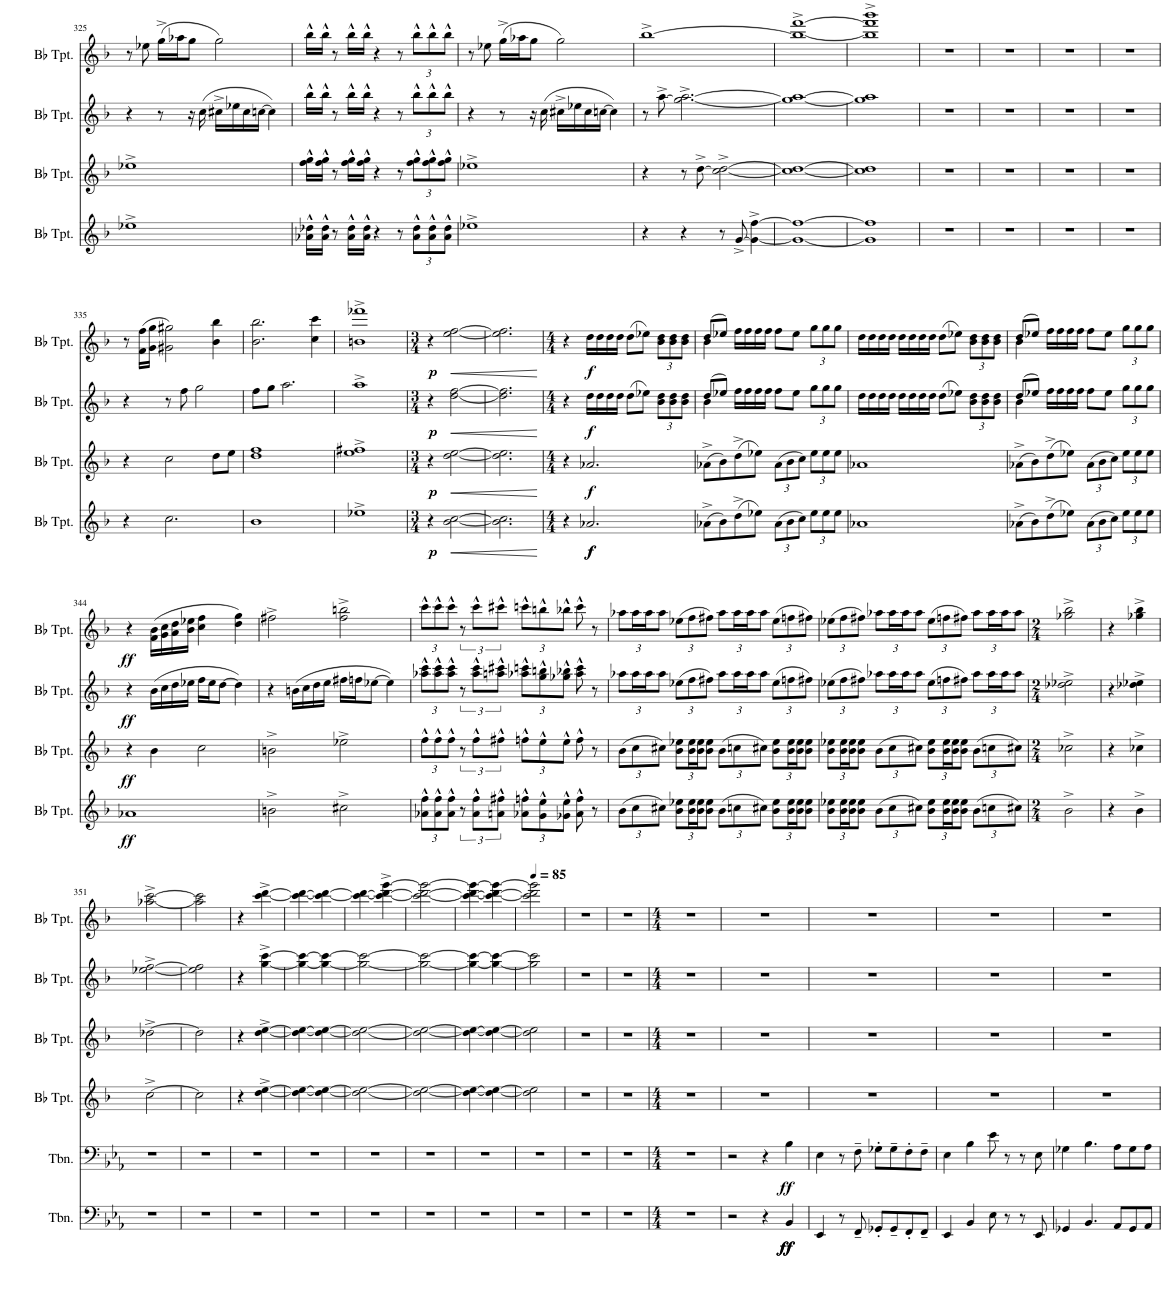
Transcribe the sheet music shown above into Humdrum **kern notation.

**kern	**dynam	**kern	**dynam	**kern	**dynam	**kern	**dynam	**kern	**dynam	**kern	**dynam
*part6	*part6	*part5	*part5	*part4	*part4	*part3	*part3	*part2	*part2	*part1	*part1
*staff6	*staff6	*staff5	*staff5	*staff4	*staff4	*staff3	*staff3	*staff2	*staff2	*staff1	*staff1
*I"Trombone 2	*	*I"Trombone 1	*	*I"Bb Trumpet	*	*I"Bb Trumpet 3	*	*I"Bb Trumpet 2	*	*I"Bb Trumpet 1	*
*I'Tbn.	*	*I'Tbn.	*	*I'Bb Tpt.	*	*I'Bb Tpt.	*	*I'Bb Tpt.	*	*I'Bb Tpt.	*
!!LO:PB:g=z
*clefF4	*	*clefF4	*	*clefG2	*	*clefG2	*	*clefG2	*	*clefG2	*
*	*	*	*	*Trd1c2	*	*Trd1c2	*	*Trd1c2	*	*Trd1c2	*
*k[b-e-a-]	*	*k[b-e-a-]	*	*k[b-]	*	*k[b-]	*	*k[b-]	*	*k[b-]	*
*M4/4	*	*M4/4	*	*M4/4	*	*M4/4	*	*M4/4	*	*M4/4	*
=325	=325	=325	=325	=325	=325	=325	=325	=325	=325	=325	=325
1r	.	1r	.	1ee-X^	.	1ee-X^	.	4r	.	8r	.
.	.	.	.	.	.	.	.	.	.	8ee-X\	.
.	.	.	.	.	.	.	.	8r	.	(16gg^\LL	.
.	.	.	.	.	.	.	.	.	.	16aa-X\J	.
.	.	.	.	.	.	.	.	16r	.	8gg\J	.
.	.	.	.	.	.	.	.	(16cc\	.	.	.
.	.	.	.	.	.	.	.	16cc#X^\LL	.	2gg\)	.
.	.	.	.	.	.	.	.	16ee-X\	.	.	.
.	.	.	.	.	.	.	.	16cc#\	.	.	.
.	.	.	.	.	.	.	.	[16ccn\JJ	.	.	.
.	.	.	.	.	.	.	.	4cc\])	.	.	.
=326	=326	=326	=326	=326	=326	=326	=326	=326	=326	=326	=326
1r	.	1r	.	16a-X\^^ 16dd-X\^^LL	.	16ff\^^ 16gg\^^LL	.	16bb-^^\LL	.	16bb-^^\LL	.
.	.	.	.	16a-\^^ 16dd-\^^JJ	.	16ff\^^ 16gg\^^JJ	.	16bb-^^\JJ	.	16bb-^^\JJ	.
.	.	.	.	8r	.	8r	.	8r	.	8r	.
.	.	.	.	16a-\^^ 16dd-\^^LL	.	16ff\^^ 16gg\^^LL	.	16bb-^^\LL	.	16bb-^^\LL	.
.	.	.	.	16a-\^^ 16dd-\^^JJ	.	16ff\^^ 16gg\^^JJ	.	16bb-^^\JJ	.	16bb-^^\JJ	.
.	.	.	.	4r	.	4r	.	4r	.	4r	.
.	.	.	.	8r	.	8r	.	8r	.	8r	.
*	*	*	*	*Xbrackettup	*	*Xbrackettup	*	*Xbrackettup	*	*Xbrackettup	*
.	.	.	.	12a-\^^ 12dd-\^^L	.	12ff\^^ 12gg\^^L	.	12bb-^^\L	.	12bb-^^\L	.
.	.	.	.	12a-\^^ 12dd-\^^	.	12ff\^^ 12gg\^^	.	12bb-^^\	.	12bb-^^\	.
.	.	.	.	12a-\^^ 12dd-\^^J	.	12ff\^^ 12gg\^^J	.	12bb-^^\J	.	12bb-^^\J	.
=327	=327	=327	=327	=327	=327	=327	=327	=327	=327	=327	=327
1r	.	1r	.	1ee-X^	.	1ee-X^	.	4r	.	8r	.
.	.	.	.	.	.	.	.	.	.	8ee-X\	.
.	.	.	.	.	.	.	.	8r	.	(16gg^\LL	.
.	.	.	.	.	.	.	.	.	.	16aa-X\J	.
.	.	.	.	.	.	.	.	16r	.	8gg\J	.
.	.	.	.	.	.	.	.	(16cc\	.	.	.
.	.	.	.	.	.	.	.	16cc#X^\LL	.	2gg\)	.
.	.	.	.	.	.	.	.	16ee-X\	.	.	.
.	.	.	.	.	.	.	.	16cc#\	.	.	.
.	.	.	.	.	.	.	.	[16ccn\JJ	.	.	.
.	.	.	.	.	.	.	.	4cc\])	.	.	.
=328	=328	=328	=328	=328	=328	=328	=328	=328	=328	=328	=328
1r	.	1r	.	4r	.	4r	.	8r	.	[1bb-^	.
.	.	.	.	.	.	.	.	[8aa^\	.	.	.
.	.	.	.	4r	.	8r	.	[2.gg\^ 2.aa\_^	.	.	.
.	.	.	.	.	.	[8dd^\	.	.	.	.	.
.	.	.	.	8r	.	[2cc\^ 2dd\_^	.	.	.	.	.
.	.	.	.	[8g^/	.	.	.	.	.	.	.
.	.	.	.	4g\_^ [4ff\^	.	.	.	.	.	.	.
=329	=329	=329	=329	=329	=329	=329	=329	=329	=329	=329	=329
1r	.	1r	.	1g_ 1ff_	.	1cc_ 1dd_	.	1gg_ 1aa_	.	1bb-_^ [1fff^	.
=330	=330	=330	=330	=330	=330	=330	=330	=330	=330	=330	=330
1r	.	1r	.	1g] 1ff]	.	1cc] 1dd]	.	1gg] 1aa]	.	1bb-]^ 1fff]^ 1bbb-^	.
=331	=331	=331	=331	=331	=331	=331	=331	=331	=331	=331	=331
1r	.	1r	.	1r	.	1r	.	1r	.	1r	.
=332	=332	=332	=332	=332	=332	=332	=332	=332	=332	=332	=332
1r	.	1r	.	1r	.	1r	.	1r	.	1r	.
=333	=333	=333	=333	=333	=333	=333	=333	=333	=333	=333	=333
1r	.	1r	.	1r	.	1r	.	1r	.	1r	.
=334	=334	=334	=334	=334	=334	=334	=334	=334	=334	=334	=334
1r	.	1r	.	1r	.	1r	.	1r	.	1r	.
!!LO:LB:g=z
=335	=335	=335	=335	=335	=335	=335	=335	=335	=335	=335	=335
1r	.	1r	.	4r	.	4r	.	4r	.	8r	.
.	.	.	.	.	.	.	.	.	.	(16f\ 16ff\LL	.
.	.	.	.	.	.	.	.	.	.	16g\ 16gg\JJ	.
.	.	.	.	2.cc\	.	2cc\	.	8r	.	2g#X\ 2gg#X\)	.
.	.	.	.	.	.	.	.	8ff\	.	.	.
.	.	.	.	.	.	.	.	2gg\	.	.	.
.	.	.	.	.	.	8dd\L	.	.	.	4b-\ 4bb-\	.
.	.	.	.	.	.	8ee\J	.	.	.	.	.
=336	=336	=336	=336	=336	=336	=336	=336	=336	=336	=336	=336
1r	.	1r	.	1b-	.	1dd 1ff	.	8ff\L	.	2.b-\ 2.bb-\	.
.	.	.	.	.	.	.	.	8gg\J	.	.	.
.	.	.	.	.	.	.	.	2.aa\	.	.	.
.	.	.	.	.	.	.	.	.	.	4cc\ 4ccc\	.
=337	=337	=337	=337	=337	=337	=337	=337	=337	=337	=337	=337
1r	.	1r	.	1ee-X^	.	1ee^ 1ff#X^	.	1aa^	.	1bn^ 1fff-X^	.
=338	=338	=338	=338	=338	=338	=338	=338	=338	=338	=338	=338
*M3/4	*	*M3/4	*	*M3/4	*	*M3/4	*	*M3/4	*	*M3/4	*
!	!	!	!	!	!LO:DY:b	!	!LO:DY:b	!	!LO:DY:b	!	!LO:DY:b
2.r	.	2.r	.	4r	p	4r	p	4r	p	4r	p
!	!	!	!	!	!LO:HP:b	!	!LO:HP:b	!	!LO:HP:b	!	!LO:HP:b
.	.	.	.	[2b-\ [2cc\	<	[2dd\ [2ee\	<	[2dd\ [2ff\	<	[2ee\ [2ff\	<
=339	=339	=339	=339	=339	=339	=339	=339	=339	=339	=339	=339
2.r	.	2.r	.	2.b-\] 2.cc\]	.	2.dd\] 2.ee\]	.	2.dd\] 2.ff\]	.	2.ee\] 2.ff\]	.
.	.	.	.	.	[	.	[	.	[	.	[
=340	=340	=340	=340	=340	=340	=340	=340	=340	=340	=340	=340
*M4/4	*	*M4/4	*	*M4/4	*	*M4/4	*	*M4/4	*	*M4/4	*
1r	.	1r	.	4r	.	4r	.	4r	.	4r	.
!	!	!	!	!	!LO:DY:b	!	!	!	!	!	!
!	!	!	!	!	!LO:DY:n=1:b	!	!LO:DY:b	!	!LO:DY:b	!	!LO:DY:b
.	.	.	.	2.a-X/	f f	2.a-X/	f	16dd\LL	f	16dd\LL	f
.	.	.	.	.	.	.	.	16dd\	.	16dd\	.
.	.	.	.	.	.	.	.	16dd\	.	16dd\	.
.	.	.	.	.	.	.	.	16dd\JJ	.	16dd\JJ	.
.	.	.	.	.	.	.	.	(8dd\L	.	(8dd\L	.
.	.	.	.	.	.	.	.	8ee-X\J)	.	8ee-X\J)	.
.	.	.	.	.	.	.	.	12b-\ 12dd\L	.	12b-\ 12dd\L	.
.	.	.	.	.	.	.	.	12b-\ 12dd\	.	12b-\ 12dd\	.
.	.	.	.	.	.	.	.	12b-\ 12dd\J	.	12b-\ 12dd\J	.
=341	=341	=341	=341	=341	=341	=341	=341	=341	=341	=341	=341
*	*	*	*	*	*	*	*	*^	*	*^	*
1r	.	1r	.	(8a-X^\L	.	(8a-X^\L	.	(8dd/L	4b-\	.	(8dd/L	4b-\	.
.	.	.	.	8b-\)	.	8b-\)	.	8ee-X/J)	.	.	8ee-X/J)	.	.
.	.	.	.	(8dd^\	.	(8dd^\	.	16ff\LL	4ryy	.	16ff\LL	4ryy	.
.	.	.	.	.	.	.	.	16ff\	.	.	16ff\	.	.
.	.	.	.	8ee-X\J)	.	8ee-X\J)	.	16ff\	.	.	16ff\	.	.
.	.	.	.	.	.	.	.	16ff\JJ	.	.	16ff\JJ	.	.
.	.	.	.	(12a-\L	.	(12a-\L	.	8ff\L	2ryy	.	8ff\L	2ryy	.
.	.	.	.	12b-\	.	12b-\	.	.	.	.	.	.	.
.	.	.	.	.	.	.	.	8ee-\J	.	.	8ee-\J	.	.
.	.	.	.	12cc\J)	.	12cc\J)	.	.	.	.	.	.	.
.	.	.	.	12ee-\L	.	12ee-\L	.	12gg\L	.	.	12gg\L	.	.
.	.	.	.	12ee-\	.	12ee-\	.	12gg\	.	.	12gg\	.	.
.	.	.	.	12ee-\J	.	12ee-\J	.	12gg\J	.	.	12gg\J	.	.
*	*	*	*	*	*	*	*	*v	*v	*	*	*	*
*	*	*	*	*	*	*	*	*	*	*v	*v	*
=342	=342	=342	=342	=342	=342	=342	=342	=342	=342	=342	=342
1r	.	1r	.	1a-X	.	1a-X	.	16dd\LL	.	16dd\LL	.
.	.	.	.	.	.	.	.	16dd\	.	16dd\	.
.	.	.	.	.	.	.	.	16dd\	.	16dd\	.
.	.	.	.	.	.	.	.	16dd\JJ	.	16dd\JJ	.
.	.	.	.	.	.	.	.	16dd\LL	.	16dd\LL	.
.	.	.	.	.	.	.	.	16dd\	.	16dd\	.
.	.	.	.	.	.	.	.	16dd\	.	16dd\	.
.	.	.	.	.	.	.	.	16dd\JJ	.	16dd\JJ	.
.	.	.	.	.	.	.	.	(8dd\L	.	(8dd\L	.
.	.	.	.	.	.	.	.	8ee-X\J)	.	8ee-X\J)	.
.	.	.	.	.	.	.	.	12b-\ 12dd\L	.	12b-\ 12dd\L	.
.	.	.	.	.	.	.	.	12b-\ 12dd\	.	12b-\ 12dd\	.
.	.	.	.	.	.	.	.	12b-\ 12dd\J	.	12b-\ 12dd\J	.
=343	=343	=343	=343	=343	=343	=343	=343	=343	=343	=343	=343
*	*	*	*	*	*	*	*	*^	*	*^	*
1r	.	1r	.	(8a-X^\L	.	(8a-X^\L	.	(8dd/L	4b-\	.	(8dd/L	4b-\	.
.	.	.	.	8b-\)	.	8b-\)	.	8ee-X/J)	.	.	8ee-X/J)	.	.
.	.	.	.	(8dd^\	.	(8dd^\	.	16ff\LL	4ryy	.	16ff\LL	4ryy	.
.	.	.	.	.	.	.	.	16ff\	.	.	16ff\	.	.
.	.	.	.	8ee-X\J)	.	8ee-X\J)	.	16ff\	.	.	16ff\	.	.
.	.	.	.	.	.	.	.	16ff\JJ	.	.	16ff\JJ	.	.
.	.	.	.	(12a-\L	.	(12a-\L	.	8ff\L	2ryy	.	8ff\L	2ryy	.
.	.	.	.	12b-\	.	12b-\	.	.	.	.	.	.	.
.	.	.	.	.	.	.	.	8ee-\J	.	.	8ee-\J	.	.
.	.	.	.	12cc\J)	.	12cc\J)	.	.	.	.	.	.	.
.	.	.	.	12ee-\L	.	12ee-\L	.	12gg\L	.	.	12gg\L	.	.
.	.	.	.	12ee-\	.	12ee-\	.	12gg\	.	.	12gg\	.	.
.	.	.	.	12ee-\J	.	12ee-\J	.	12gg\J	.	.	12gg\J	.	.
*	*	*	*	*	*	*	*	*v	*v	*	*	*	*
*	*	*	*	*	*	*	*	*	*	*v	*v	*
!!LO:LB:g=z
=344	=344	=344	=344	=344	=344	=344	=344	=344	=344	=344	=344
!	!	!	!	!	!LO:DY:b	!	!LO:DY:b	!	!LO:DY:b	!	!LO:DY:b
1r	.	1r	.	1a-X	ff	4r	ff	4r	ff	4r	ff
.	.	.	.	.	.	4b-\	.	(16b-\LL	.	(16f\ 16b-\LL	.
.	.	.	.	.	.	.	.	16cc\	.	16g\ 16cc\	.
.	.	.	.	.	.	.	.	16dd\	.	16a\ 16dd\	.
.	.	.	.	.	.	.	.	16ee-X\JJ	.	16b-\ 16ee-X\JJ	.
.	.	.	.	.	.	2cc\	.	16ff\LL	.	4cc\ 4ff\	.
.	.	.	.	.	.	.	.	16ee-\J	.	.	.
.	.	.	.	.	.	.	.	[8dd\J	.	.	.
.	.	.	.	.	.	.	.	4dd\])	.	4dd\ 4gg\)	.
=345	=345	=345	=345	=345	=345	=345	=345	=345	=345	=345	=345
1r	.	1r	.	2bn^\	.	2bn^\	.	4r	.	2ff#X^\	.
.	.	.	.	.	.	.	.	(16bn\LL	.	.	.
.	.	.	.	.	.	.	.	16cc\	.	.	.
.	.	.	.	.	.	.	.	16dd\	.	.	.
.	.	.	.	.	.	.	.	16ee\JJ	.	.	.
.	.	.	.	2cc#X^\	.	2ee-X^\	.	16ff#X\LL	.	2ff#\^ 2bbn\^	.
.	.	.	.	.	.	.	.	16ffn\J	.	.	.
.	.	.	.	.	.	.	.	[8ee-X\J	.	.	.
.	.	.	.	.	.	.	.	4ee-\])	.	.	.
=346	=346	=346	=346	=346	=346	=346	=346	=346	=346	=346	=346
1r	.	1r	.	12a-X\^^ 12ff\^^L	.	12ff^^\L	.	12aa-X\^^ 12ccc\^^L	.	12ccc^^\L	.
.	.	.	.	12a-\^^ 12ff\^^	.	12ff^^\	.	12aa-\^^ 12ccc\^^	.	12ccc^^\	.
.	.	.	.	12a-\^^ 12ff\^^J	.	12ff^^\J	.	12aa-\^^ 12ccc\^^J	.	12ccc^^\J	.
*	*	*	*	*brackettup	*	*brackettup	*	*brackettup	*	*brackettup	*
.	.	.	.	12r	.	12r	.	12r	.	12r	.
.	.	.	.	12a-\^^ 12ff\^^L	.	12ff^^\L	.	12aa-\^^ 12ccc\^^L	.	12ccc^^\L	.
.	.	.	.	12an\^^ 12ff#X\^^J	.	12ff#X^^\J	.	12aan\^^ 12ccc#X\^^J	.	12ccc#X^^\J	.
*	*	*	*	*Xbrackettup	*	*Xbrackettup	*	*Xbrackettup	*	*Xbrackettup	*
.	.	.	.	12a-X\^^ 12ffn\^^L	.	12ffn^^\L	.	12aa-X\^^ 12cccn\^^L	.	12cccn^^\L	.
.	.	.	.	12g\^^ 12ee\^^	.	12ee^^\	.	12gg\^^ 12bbn\^^	.	12bbn^^\	.
.	.	.	.	12g-X\^^ 12ee\^^J	.	12ee^^\J	.	12gg-X\^^ 12bb-X\^^J	.	12bb-X^^\J	.
.	.	.	.	8a-\^^ 8ff\^^	.	8ff^^\	.	8aa-\^^ 8ccc\^^	.	8ccc^^\	.
.	.	.	.	8r	.	8r	.	8r	.	8r	.
=347	=347	=347	=347	=347	=347	=347	=347	=347	=347	=347	=347
1r	.	1r	.	(12b-\L	.	(12b-\L	.	12aa-X\L	.	12aa-X\L	.
.	.	.	.	12cc\	.	12cc\	.	24aa-\L	.	24aa-\L	.
.	.	.	.	.	.	.	.	24aa-\J	.	24aa-\J	.
.	.	.	.	12cc#X\J)	.	12cc#X\J)	.	12aa-\J	.	12aa-\J	.
.	.	.	.	12b-\ 12ee-X\L	.	12b-\ 12ee-X\L	.	(12ee-X\L	.	(12ee-X\L	.
.	.	.	.	24b-\ 24ee-\L	.	24b-\ 24ee-\L	.	12ff\	.	12ff\	.
.	.	.	.	24b-\ 24ee-\J	.	24b-\ 24ee-\J	.	.	.	.	.
.	.	.	.	12b-\ 12ee-\J	.	12b-\ 12ee-\J	.	12ff#X\J)	.	12ff#X\J)	.
.	.	.	.	(12b-\L	.	(12b-\L	.	12aa-\L	.	12aa-\L	.
.	.	.	.	12ccn\	.	12ccn\	.	24aa-\L	.	24aa-\L	.
.	.	.	.	.	.	.	.	24aa-\J	.	24aa-\J	.
.	.	.	.	12cc#X\J)	.	12cc#X\J)	.	12aa-\J	.	12aa-\J	.
.	.	.	.	12b-\ 12ee-\L	.	12b-\ 12ee-\L	.	(12ee-\L	.	(12ee-\L	.
.	.	.	.	24b-\ 24ee-\L	.	24b-\ 24ee-\L	.	12ffn\	.	12ffn\	.
.	.	.	.	24b-\ 24ee-\J	.	24b-\ 24ee-\J	.	.	.	.	.
.	.	.	.	12b-\ 12ee-\J	.	12b-\ 12ee-\J	.	12ff#X\J)	.	12ff#X\J)	.
=348	=348	=348	=348	=348	=348	=348	=348	=348	=348	=348	=348
1r	.	1r	.	12b-\ 12ee-X\L	.	12b-\ 12ee-X\L	.	(12ee-X\L	.	(12ee-X\L	.
.	.	.	.	24b-\ 24ee-\L	.	24b-\ 24ee-\L	.	12ff\	.	12ff\	.
.	.	.	.	24b-\ 24ee-\J	.	24b-\ 24ee-\J	.	.	.	.	.
.	.	.	.	12b-\ 12ee-\J	.	12b-\ 12ee-\J	.	12ff#X\J)	.	12ff#X\J)	.
.	.	.	.	(12b-\L	.	(12b-\L	.	12aa-X\L	.	12aa-X\L	.
.	.	.	.	12cc\	.	12cc\	.	24aa-\L	.	24aa-\L	.
.	.	.	.	.	.	.	.	24aa-\J	.	24aa-\J	.
.	.	.	.	12cc#X\J)	.	12cc#X\J)	.	12aa-\J	.	12aa-\J	.
.	.	.	.	12b-\ 12ee-\L	.	12b-\ 12ee-\L	.	(12ee-\L	.	(12ee-\L	.
.	.	.	.	24b-\ 24ee-\L	.	24b-\ 24ee-\L	.	12ffn\	.	12ffn\	.
.	.	.	.	24b-\ 24ee-\J	.	24b-\ 24ee-\J	.	.	.	.	.
.	.	.	.	12b-\ 12ee-\J	.	12b-\ 12ee-\J	.	12ff#X\J)	.	12ff#X\J)	.
.	.	.	.	(12b-\L	.	(12b-\L	.	12aa-\L	.	12aa-\L	.
.	.	.	.	12ccn\	.	12ccn\	.	24aa-\L	.	24aa-\L	.
.	.	.	.	.	.	.	.	24aa-\J	.	24aa-\J	.
.	.	.	.	12cc#X\J)	.	12cc#X\J)	.	12aa-\J	.	12aa-\J	.
=349	=349	=349	=349	=349	=349	=349	=349	=349	=349	=349	=349
*M2/4	*	*M2/4	*	*M2/4	*	*M2/4	*	*M2/4	*	*M2/4	*
2r	.	2r	.	2b-^\	.	2cc-X^\	.	2dd-X\^ 2ee-X\^	.	2gg-X\^ 2bb-\^	.
=350	=350	=350	=350	=350	=350	=350	=350	=350	=350	=350	=350
2r	.	2r	.	4r	.	4r	.	4r	.	4r	.
.	.	.	.	4b-^\	.	4cc-X^\	.	4dd-X\^ 4ee-X\^	.	4gg-X\^ 4bb-\^	.
!!LO:LB:g=z
=351	=351	=351	=351	=351	=351	=351	=351	=351	=351	=351	=351
2r	.	2r	.	[2cc^\	.	[2dd-X^\	.	[2ee-X\^ [2ff\^	.	[2aa-X\^ [2ccc\^	.
=352	=352	=352	=352	=352	=352	=352	=352	=352	=352	=352	=352
2r	.	2r	.	2cc\]	.	2dd-\]	.	2ee-\] 2ff\]	.	2aa-\] 2ccc\]	.
=353	=353	=353	=353	=353	=353	=353	=353	=353	=353	=353	=353
2r	.	2r	.	4r	.	4r	.	4r	.	4r	.
.	.	.	.	[4dd\^ [4ee\^	.	[4dd\^ [4ee\^	.	[4gg\^ [4ccc\^	.	[4ccc\^ [4ddd\^	.
=354	=354	=354	=354	=354	=354	=354	=354	=354	=354	=354	=354
2r	.	2r	.	4dd\_ 4ee\_	.	4dd\_ 4ee\_	.	4gg\_ 4ccc\_	.	4ccc\_ 4ddd\_	.
.	.	.	.	4dd\_ 4ee\_	.	4dd\_ 4ee\_	.	4gg\_ 4ccc\_	.	4ccc\_ 4ddd\_	.
=355	=355	=355	=355	=355	=355	=355	=355	=355	=355	=355	=355
2r	.	2r	.	2dd\_ 2ee\_	.	2dd\_ 2ee\_	.	2gg\_ 2ccc\_	.	4ccc\_ 4ddd\_	.
.	.	.	.	.	.	.	.	.	.	4ccc\_^ 4ddd\_^ [4ggg\^	.
=356	=356	=356	=356	=356	=356	=356	=356	=356	=356	=356	=356
2r	.	2r	.	2dd\_ 2ee\_	.	2dd\_ 2ee\_	.	2gg\_ 2ccc\_	.	2ccc\_ 2ddd\_ 2ggg\_	.
=357	=357	=357	=357	=357	=357	=357	=357	=357	=357	=357	=357
2r	.	2r	.	4dd\_ 4ee\_	.	4dd\_ 4ee\_	.	4gg\_ 4ccc\_	.	4ccc\_ 4ddd\_ 4ggg\_	.
.	.	.	.	4dd\_ 4ee\_	.	4dd\_ 4ee\_	.	4gg\_ 4ccc\_	.	4ccc\_ 4ddd\_ 4ggg\_	.
=358	=358	=358	=358	=358	=358	=358	=358	=358	=358	=358	=358
2r	.	2r	.	2dd\] 2ee\]	.	2dd\] 2ee\]	.	2gg\] 2ccc\]	.	2ccc\] 2ddd\] 2ggg\]	.
=359	=359	=359	=359	=359	=359	=359	=359	=359	=359	=359	=359
2r	.	2r	.	2r	.	2r	.	2r	.	2r	.
=360	=360	=360	=360	=360	=360	=360	=360	=360	=360	=360	=360
2r	.	2r	.	2r	.	2r	.	2r	.	2r	.
=361	=361	=361	=361	=361	=361	=361	=361	=361	=361	=361	=361
*M4/4	*	*M4/4	*	*M4/4	*	*M4/4	*	*M4/4	*	*M4/4	*
1r	.	1r	.	1r	.	1r	.	1r	.	1r	.
=362	=362	=362	=362	=362	=362	=362	=362	=362	=362	=362	=362
2r	.	2r	.	1r	.	1r	.	1r	.	1r	.
4r	.	4r	.	.	.	.	.	.	.	.	.
!	!LO:DY:b	!	!	!	!	!	!	!	!	!	!
!	!LO:DY:n=1:b	!	!	!	!	!	!	!	!	!	!
!	!LO:DY:n=2:b	!	!LO:DY:b	!	!	!	!	!	!	!	!
4BB-/	ff ff ff	4B-\	ff	.	.	.	.	.	.	.	.
=363	=363	=363	=363	=363	=363	=363	=363	=363	=363	=363	=363
4EE-/	.	4E-\	.	1r	.	1r	.	1r	.	1r	.
8r	.	8r	.	.	.	.	.	.	.	.	.
8FF~/	.	8F~\	.	.	.	.	.	.	.	.	.
8GG-X'/L	.	8G-X'\L	.	.	.	.	.	.	.	.	.
8GG-~/	.	8G-~\	.	.	.	.	.	.	.	.	.
8FF'/	.	8F'\	.	.	.	.	.	.	.	.	.
8FF~/J	.	8F~\J	.	.	.	.	.	.	.	.	.
=364	=364	=364	=364	=364	=364	=364	=364	=364	=364	=364	=364
4EE-/	.	4E-\	.	1r	.	1r	.	1r	.	1r	.
4BB-/	.	4B-\	.	.	.	.	.	.	.	.	.
8E-\	.	8e-\	.	.	.	.	.	.	.	.	.
8r	.	8r	.	.	.	.	.	.	.	.	.
8r	.	8r	.	.	.	.	.	.	.	.	.
8EE-/	.	8E-\	.	.	.	.	.	.	.	.	.
=365	=365	=365	=365	=365	=365	=365	=365	=365	=365	=365	=365
4GG-X/	.	4G-X\	.	1r	.	1r	.	1r	.	1r	.
4.BB-/	.	4.B-\	.	.	.	.	.	.	.	.	.
8AA-/L	.	8A-\L	.	.	.	.	.	.	.	.	.
8GG-/	.	8G-\	.	.	.	.	.	.	.	.	.
8AA-/J	.	8A-\J	.	.	.	.	.	.	.	.	.
=	=	=	=	=	=	=	=	=	=	=	=
*-	*-	*-	*-	*-	*-	*-	*-	*-	*-	*-	*-
